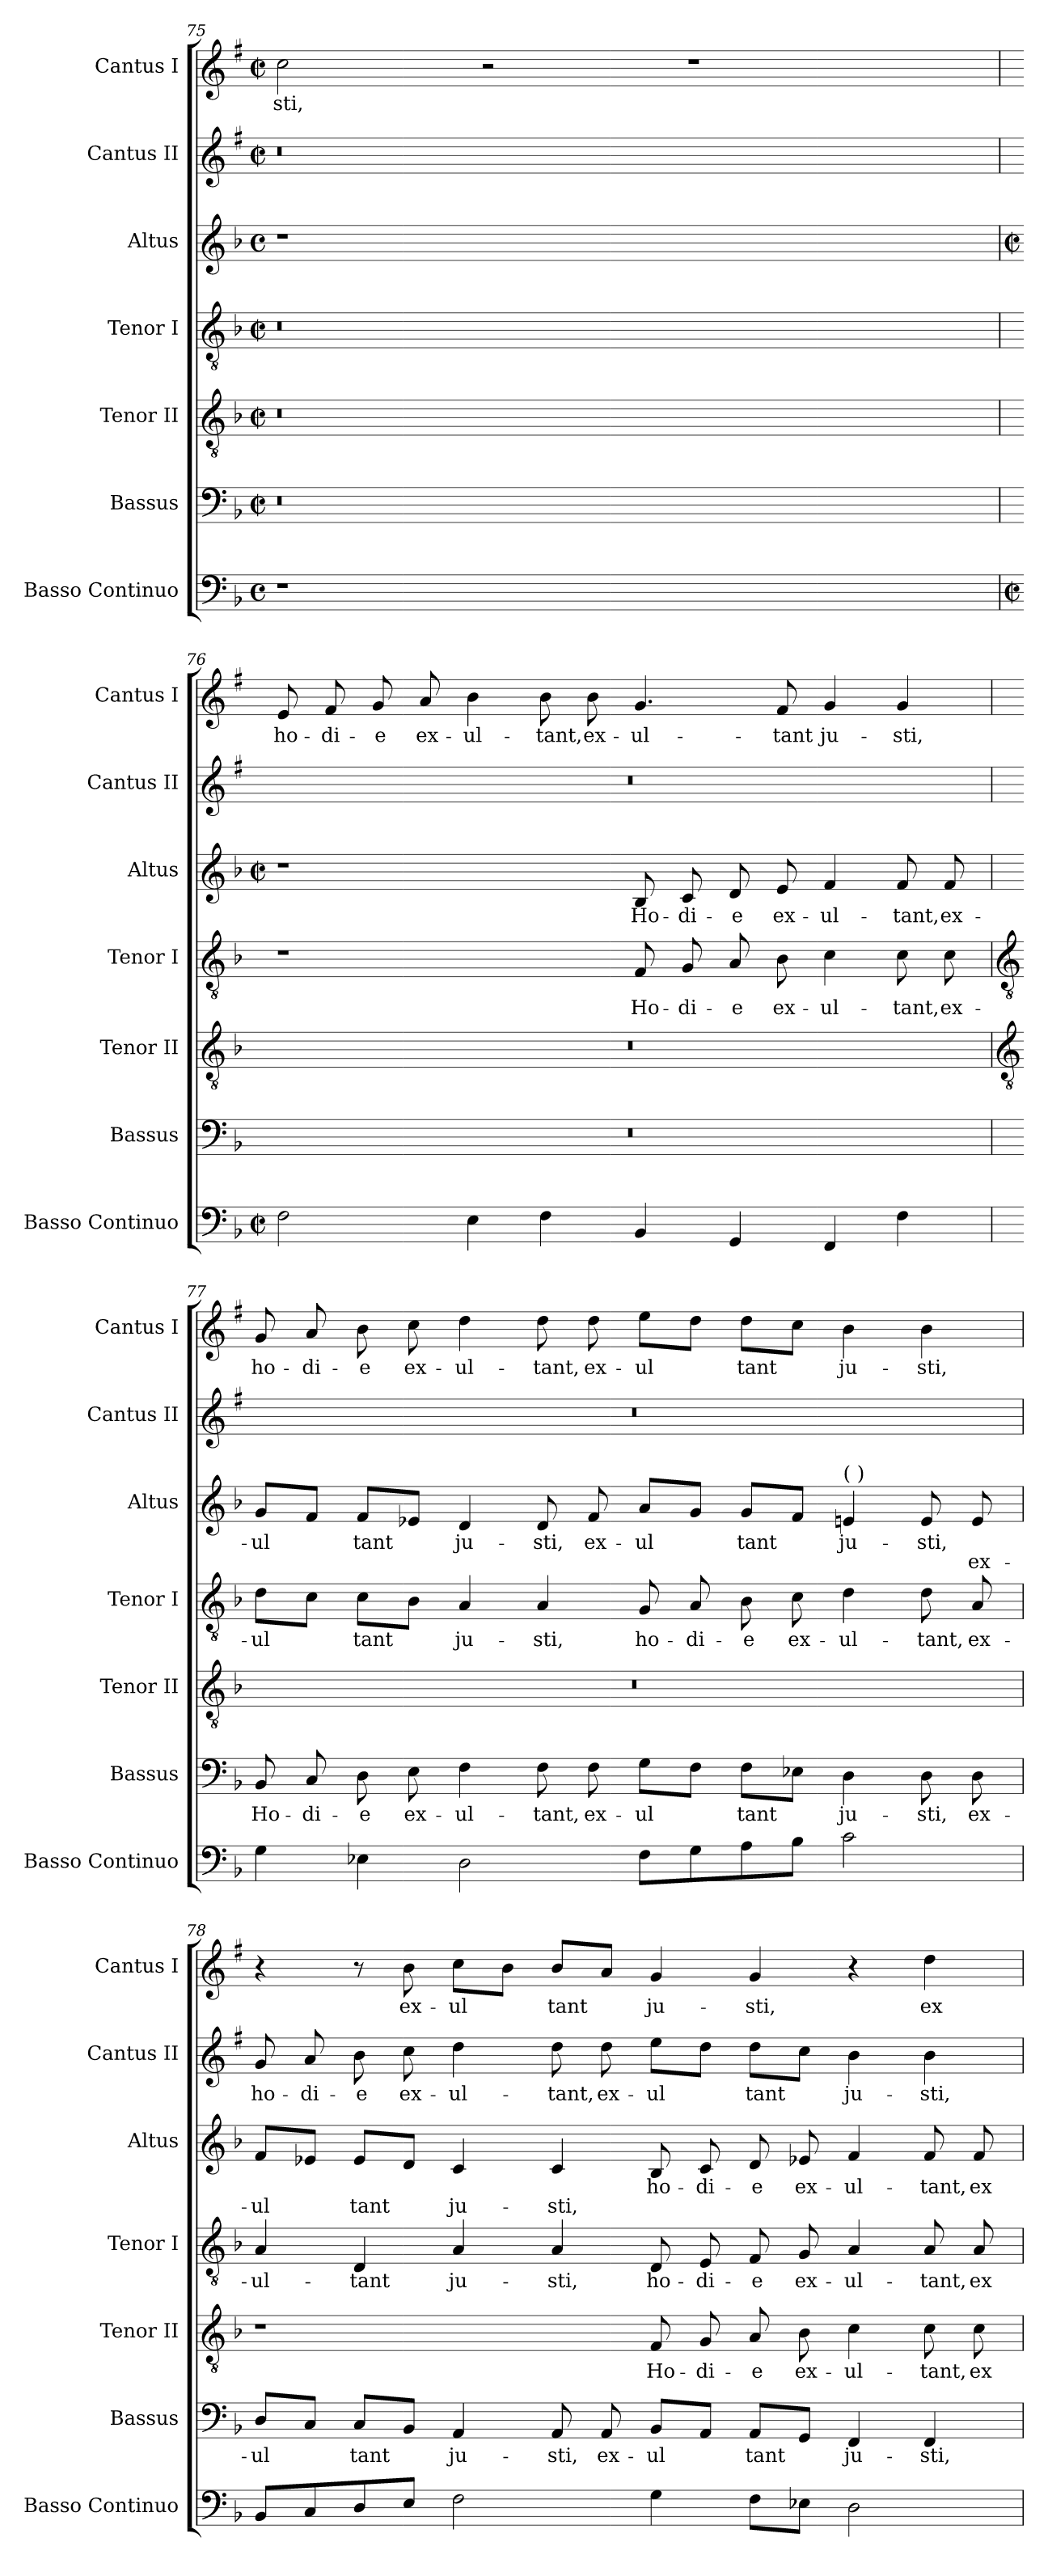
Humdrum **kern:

**kern	**kern	**text	**kern	**text	**kern	**text	**kern	**text	**text	**kern	**text	**kern	**text
*part7	*part6	*part6	*part5	*part5	*part4	*part4	*part3	*part3	*part3	*part2	*part2	*part1	*part1
*staff7	*staff6	*staff6	*staff5	*staff5	*staff4	*staff4	*staff3	*staff3	*staff3	*staff2	*staff2	*staff1	*staff1
*I"Basso Continuo	*I"Bassus	*	*I"Tenor II	*	*I"Tenor I	*	*I"Altus	*	*	*I"Cantus II	*	*I"Cantus I	*
*I'Basso Continuo	*I'Bassus	*	*I'Tenor II	*	*I'Tenor I	*	*I'Altus	*	*	*I'Cantus II	*	*I'Cantus I	*
!!LO:LB:g=z
*clefF4	*clefF4	*	*clefGv2	*	*clefGv2	*	*clefG2	*	*	*clefG2	*	*clefG2	*
*	*	*	*	*	*	*	*	*	*	*ITrd1c2	*	*ITrd1c2	*
*k[b-]	*k[b-]	*	*k[b-]	*	*k[b-]	*	*k[b-]	*	*	*k[b-]	*	*k[b-]	*
*F:	*F:	*	*F:	*	*F:	*	*F:	*	*	*F:	*	*F:	*
*M4/4	*M4/2	*	*M4/2	*	*M4/2	*	*M4/4	*	*	*M4/2	*	*M4/2	*
*met(c)	*met(c|)	*	*met(c|)	*	*met(c|)	*	*met(c)	*	*	*met(c|)	*	*met(c|)	*
=75	=75	=75	=75	=75	=75	=75	=75	=75	=75	=75	=75	=75	=75
!	!	!	!	!	!	!	!	!	!	!	!	!	!LO:LY:b
1r	0r	.	0r	.	0r	.	1r	.	.	0r	.	2b-	sti,
.	.	.	.	.	.	.	.	.	.	.	.	2r	.
1ryy	.	.	.	.	.	.	1ryy	.	.	.	.	1r	.
!!LO:LB:g=z
=76	=76	=76	=76	=76	=76	=76	=76	=76	=76	=76	=76	=76	=76
*M4/2	*	*	*	*	*	*	*M4/2	*	*	*	*	*	*
*met(c|)	*	*	*	*	*	*	*met(c|)	*	*	*	*	*	*
!	!	!	!	!	!	!	!	!	!	!	!	!	!LO:LY:b
2F	0r	.	0r	.	1r	.	1r	.	.	0r	.	8d	ho-
!	!	!	!	!	!	!	!	!	!	!	!	!	!LO:LY:b
.	.	.	.	.	.	.	.	.	.	.	.	8e	-di-
!	!	!	!	!	!	!	!	!	!	!	!	!	!LO:LY:b
.	.	.	.	.	.	.	.	.	.	.	.	8f	-e
!	!	!	!	!	!	!	!	!	!	!	!	!	!LO:LY:b
.	.	.	.	.	.	.	.	.	.	.	.	8g	ex-
!	!	!	!	!	!	!	!	!	!	!	!	!	!LO:LY:b
4E	.	.	.	.	.	.	.	.	.	.	.	4a	-ul-
!	!	!	!	!	!	!	!	!	!	!	!	!	!LO:LY:b
4F	.	.	.	.	.	.	.	.	.	.	.	8a	-tant,
!	!	!	!	!	!	!	!	!	!	!	!	!	!LO:LY:b
.	.	.	.	.	.	.	.	.	.	.	.	8a	ex-
!	!	!	!	!	!	!LO:LY:b	!	!LO:LY:b	!	!	!	!	!LO:LY:b
4BB-	.	.	.	.	8F	Ho-	8B-	Ho-	.	.	.	4.f	-ul-
!	!	!	!	!	!	!LO:LY:b	!	!LO:LY:b	!	!	!	!	!
.	.	.	.	.	8G	-di-	8c	-di-	.	.	.	.	.
!	!	!	!	!	!	!LO:LY:b	!	!LO:LY:b	!	!	!	!	!
4GG	.	.	.	.	8A	-e	8d	-e	.	.	.	.	.
!	!	!	!	!	!	!LO:LY:b	!	!LO:LY:b	!	!	!	!	!LO:LY:b
.	.	.	.	.	8B-	ex-	8e	ex-	.	.	.	8e	-tant
!	!	!	!	!	!	!LO:LY:b	!	!LO:LY:b	!	!	!	!	!LO:LY:b
4FF	.	.	.	.	4c	-ul-	4f	-ul-	.	.	.	4f	ju-
!	!	!	!	!	!	!LO:LY:b	!	!LO:LY:b	!	!	!	!	!LO:LY:b
4F	.	.	.	.	8c	-tant,	8f	-tant,	.	.	.	4f	-sti,
!	!	!	!	!	!	!LO:LY:b	!	!LO:LY:b	!	!	!	!	!
.	.	.	.	.	8c	ex-	8f	ex-	.	.	.	.	.
!!LO:LB:g=z
=77	=77	=77	=77	=77	=77	=77	=77	=77	=77	=77	=77	=77	=77
*	*	*	*clefGv2	*	*clefGv2	*	*	*	*	*	*	*	*
!	!	!LO:LY:b	!	!	!	!LO:LY:b	!	!LO:LY:b	!	!	!	!	!LO:LY:b
4G	8BB-	Ho-	0r	.	8dL	-ul	8gL	-ul	.	0r	.	8f	ho-
!	!	!LO:LY:b	!	!	!	!	!	!	!	!	!	!	!LO:LY:b
.	8C	-di-	.	.	8cJ	.	8fJ	.	.	.	.	8g	-di-
!	!	!LO:LY:b	!	!	!	!LO:LY:b	!	!LO:LY:b	!	!	!	!	!LO:LY:b
4E-X	8D	-e	.	.	8cL	tant	8fL	tant	.	.	.	8a	-e
!	!	!LO:LY:b	!	!	!	!	!	!	!	!	!	!	!LO:LY:b
.	8E	ex-	.	.	8B-J	.	8e-XJ	.	.	.	.	8b-	ex-
!	!	!LO:LY:b	!	!	!	!LO:LY:b	!	!LO:LY:b	!	!	!	!	!LO:LY:b
2D	4F	-ul-	.	.	4A	ju-	4d	ju-	.	.	.	4cc	-ul-
!	!	!LO:LY:b	!	!	!	!LO:LY:b	!	!LO:LY:b	!	!	!	!	!LO:LY:b
.	8F	-tant,	.	.	4A	-sti,	8d	-sti,	.	.	.	8cc	-tant,
!	!	!LO:LY:b	!	!	!	!	!	!LO:LY:b	!	!	!	!	!LO:LY:b
.	8F	ex-	.	.	.	.	8f	ex-	.	.	.	8cc	ex-
!	!	!LO:LY:b	!	!	!	!LO:LY:b	!	!LO:LY:b	!	!	!	!	!LO:LY:b
8FL	8GL	-ul	.	.	8G	ho-	8aL	-ul	.	.	.	8ddL	-ul
!	!	!	!	!	!	!LO:LY:b	!	!	!	!	!	!	!
8G	8FJ	.	.	.	8A	-di-	8gJ	.	.	.	.	8ccJ	.
!	!	!LO:LY:b	!	!	!	!LO:LY:b	!	!LO:LY:b	!	!	!	!	!LO:LY:b
8A	8FL	tant	.	.	8B-	-e	8gL	tant	.	.	.	8ccL	tant
!	!	!	!	!	!	!LO:LY:b	!	!	!	!	!	!	!
8B-J	8E-XJ	.	.	.	8c	ex-	8fJ	.	.	.	.	8b-J	.
!	!	!	!	!	!	!	!LO:TX:a:t=(  )	!	!	!	!	!	!
!	!	!LO:LY:b	!	!	!	!LO:LY:b	!	!LO:LY:b	!	!	!	!	!LO:LY:b
2c	4D	ju-	.	.	4d	-ul-	4e	ju-	.	.	.	4a	ju-
!	!	!LO:LY:b	!	!	!	!LO:LY:b	!	!LO:LY:b	!	!	!	!	!LO:LY:b
.	8D	-sti,	.	.	8d	-tant,	8e	-sti,	.	.	.	4a	-sti,
!	!	!LO:LY:b	!	!	!	!LO:LY:b	!	!	!LO:LY:b	!	!	!	!
.	8D	ex-	.	.	8A	ex-	8e	.	ex-	.	.	.	.
!!LO:LB:g=z
=78	=78	=78	=78	=78	=78	=78	=78	=78	=78	=78	=78	=78	=78
!	!	!LO:LY:b	!	!	!	!LO:LY:b	!	!	!LO:LY:b	!	!LO:LY:b	!	!
8BB-L	8DL	-ul	1r	.	4A	-ul-	8fL	.	-ul	8f	ho-	4r	.
!	!	!	!	!	!	!	!	!	!	!	!LO:LY:b	!	!
8C	8CJ	.	.	.	.	.	8e-XJ	.	.	8g	-di-	.	.
!	!	!LO:LY:b	!	!	!	!LO:LY:b	!	!	!LO:LY:b	!	!LO:LY:b	!	!
8D	8CL	tant	.	.	4D	-tant	8e-L	.	tant	8a	-e	8r	.
!	!	!	!	!	!	!	!	!	!	!	!LO:LY:b	!	!LO:LY:b
8EJ	8BB-J	.	.	.	.	.	8dJ	.	.	8b-	ex-	8a	ex-
!	!	!LO:LY:b	!	!	!	!LO:LY:b	!	!	!LO:LY:b	!	!LO:LY:b	!	!LO:LY:b
2F	4AA	ju-	.	.	4A	ju-	4c	.	ju-	4cc	-ul-	8b-L	-ul
.	.	.	.	.	.	.	.	.	.	.	.	8aJ	.
!	!	!LO:LY:b	!	!	!	!LO:LY:b	!	!	!LO:LY:b	!	!LO:LY:b	!	!LO:LY:b
.	8AA	-sti,	.	.	4A	-sti,	4c	.	-sti,	8cc	-tant,	8aL	tant
!	!	!LO:LY:b	!	!	!	!	!	!	!	!	!LO:LY:b	!	!
.	8AA	ex-	.	.	.	.	.	.	.	8cc	ex-	8gJ	.
!	!	!LO:LY:b	!	!LO:LY:b	!	!LO:LY:b	!	!LO:LY:b	!	!	!LO:LY:b	!	!LO:LY:b
4G	8BB-L	-ul	8F	Ho-	8D	ho-	8B-	ho-	.	8ddL	-ul	4f	ju-
!	!	!	!	!LO:LY:b	!	!LO:LY:b	!	!LO:LY:b	!	!	!	!	!
.	8AAJ	.	8G	-di-	8E	-di-	8c	-di-	.	8ccJ	.	.	.
!	!	!LO:LY:b	!	!LO:LY:b	!	!LO:LY:b	!	!LO:LY:b	!	!	!LO:LY:b	!	!LO:LY:b
8FL	8AAL	tant	8A	-e	8F	-e	8d	-e	.	8ccL	tant	4f	-sti,
!	!	!	!	!LO:LY:b	!	!LO:LY:b	!	!LO:LY:b	!	!	!	!	!
8E-XJ	8GGJ	.	8B-	ex-	8G	ex-	8e-X	ex-	.	8b-J	.	.	.
!	!	!LO:LY:b	!	!LO:LY:b	!	!LO:LY:b	!	!LO:LY:b	!	!	!LO:LY:b	!	!
2D	4FF	ju-	4c	-ul-	4A	-ul-	4f	-ul-	.	4a	ju-	4r	.
!	!	!LO:LY:b	!	!LO:LY:b	!	!LO:LY:b	!	!LO:LY:b	!	!	!LO:LY:b	!	!LO:LY:b
.	4FF	-sti,	8c	-tant,	8A	-tant,	8f	-tant,	.	4a	-sti,	4cc	ex-
!	!	!	!	!LO:LY:b	!	!LO:LY:b	!	!LO:LY:b	!	!	!	!	!
.	.	.	8c	ex-	8A	ex-	8f	ex-	.	.	.	.	.
=	=	=	=	=	=	=	=	=	=	=	=	=	=
*-	*-	*-	*-	*-	*-	*-	*-	*-	*-	*-	*-	*-	*-
